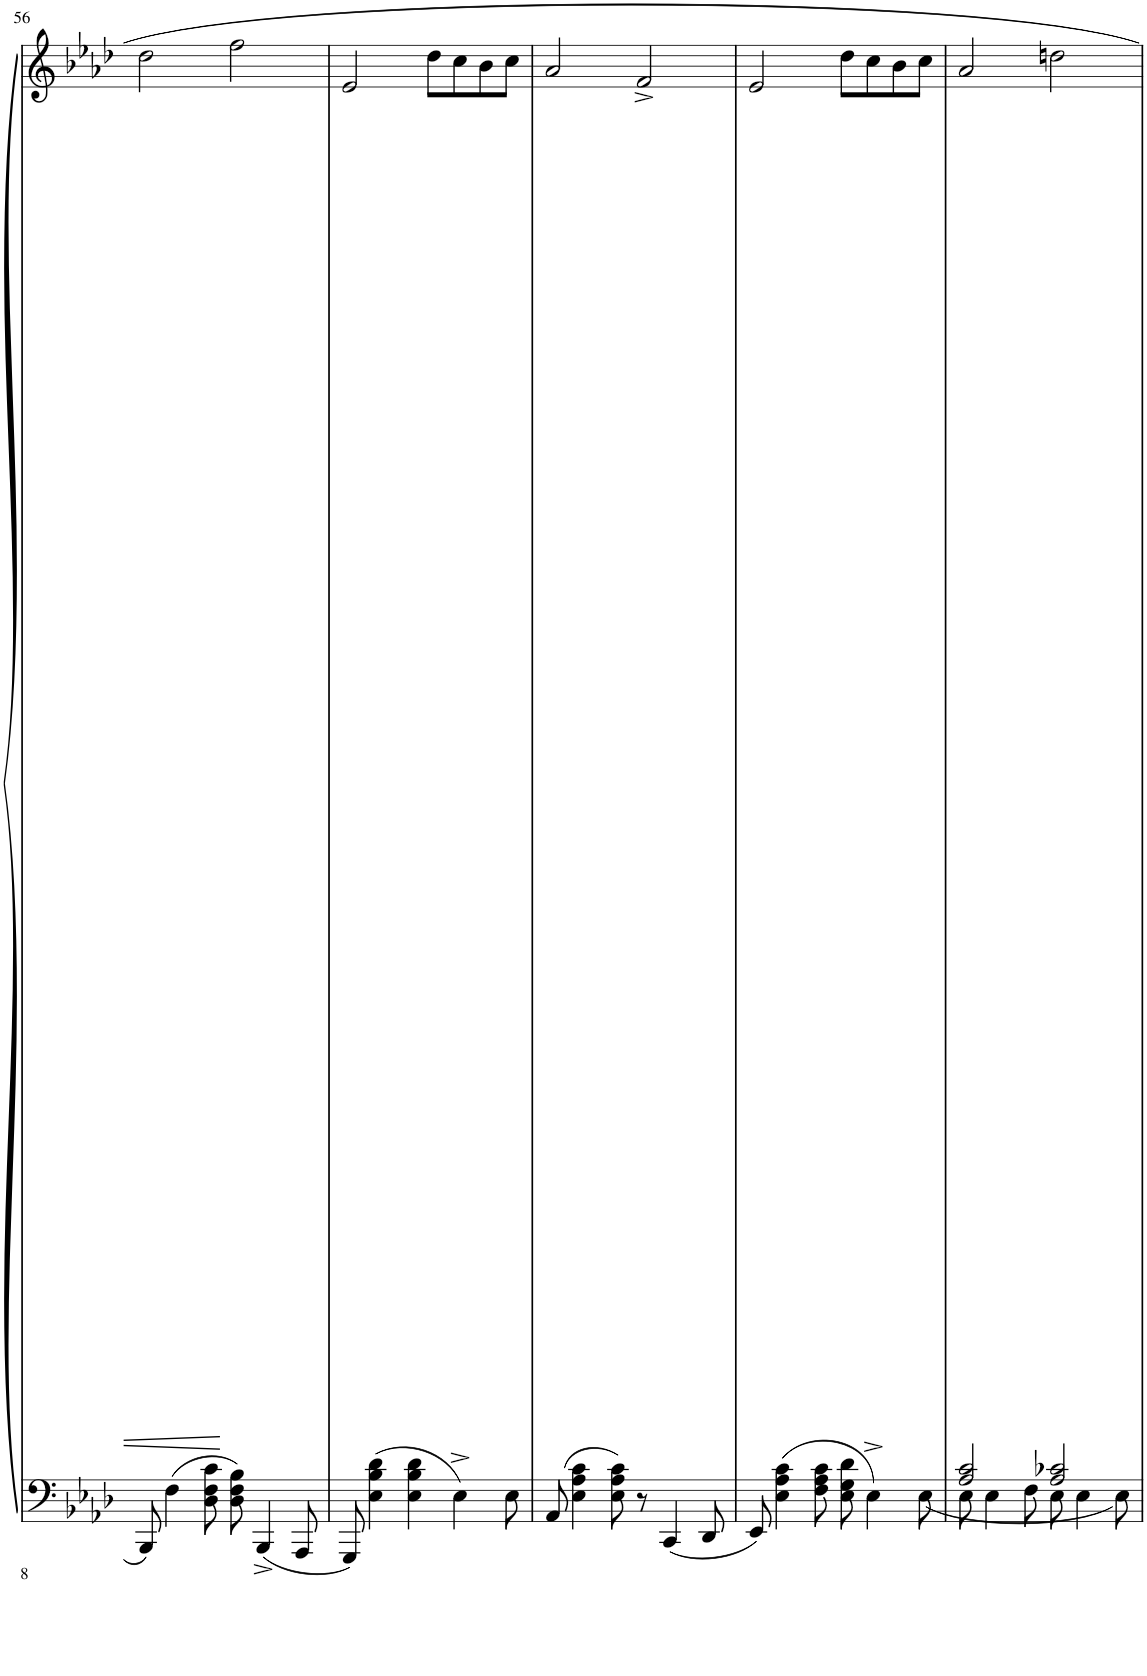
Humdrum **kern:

**kern	**kern
*part1	*part1
*staff2	*staff1
*I"Piano	*
*I'Pno	*
!!LO:PB:g=z
*clefF4	*clefG2
*k[b-e-a-d-]	*k[b-e-a-d-]
*M4/4	*M4/4
*met(c)	*met(c)
=56	=56
8BBB-/	2dd-\
4F\	.
8D-\ 8F\ 8c\	.
8D-\ 8F\ 8B-\	2ff\
4BBB-^/	.
8AAA-/	.
=57	=57
8GGG/	2e-/
4E-\ 4B-\ 4d-\	.
4E-\ 4B-\ 4d-\	.
.	8dd-\L
4E-^\	8cc\
.	8b-\
8E-\	8cc\J
=58	=58
8AA-/	2a-/
4E-\ 4A-\ 4c\	.
8E-\ 8A-\ 8c\	.
8r	2f^/
4CC/	.
8DD-/	.
=59	=59
8EE-/	2e-/
4E-\ 4A-\ 4c\	.
8F\ 8A-\ 8c\	.
8E-\ 8G\ 8d-\	8dd-\L
4E-^\	8cc\
.	8b-\
8E-\	8cc\J
=60	=60
*^	*
2A-/ 2c/	8E-\	2a-/
.	4E-\	.
.	8F\	.
2A-/ 2c-X/	8E-\	2ddn\
.	4E-\	.
.	8E-\	.
*v	*v	*
=	=
*-	*-
